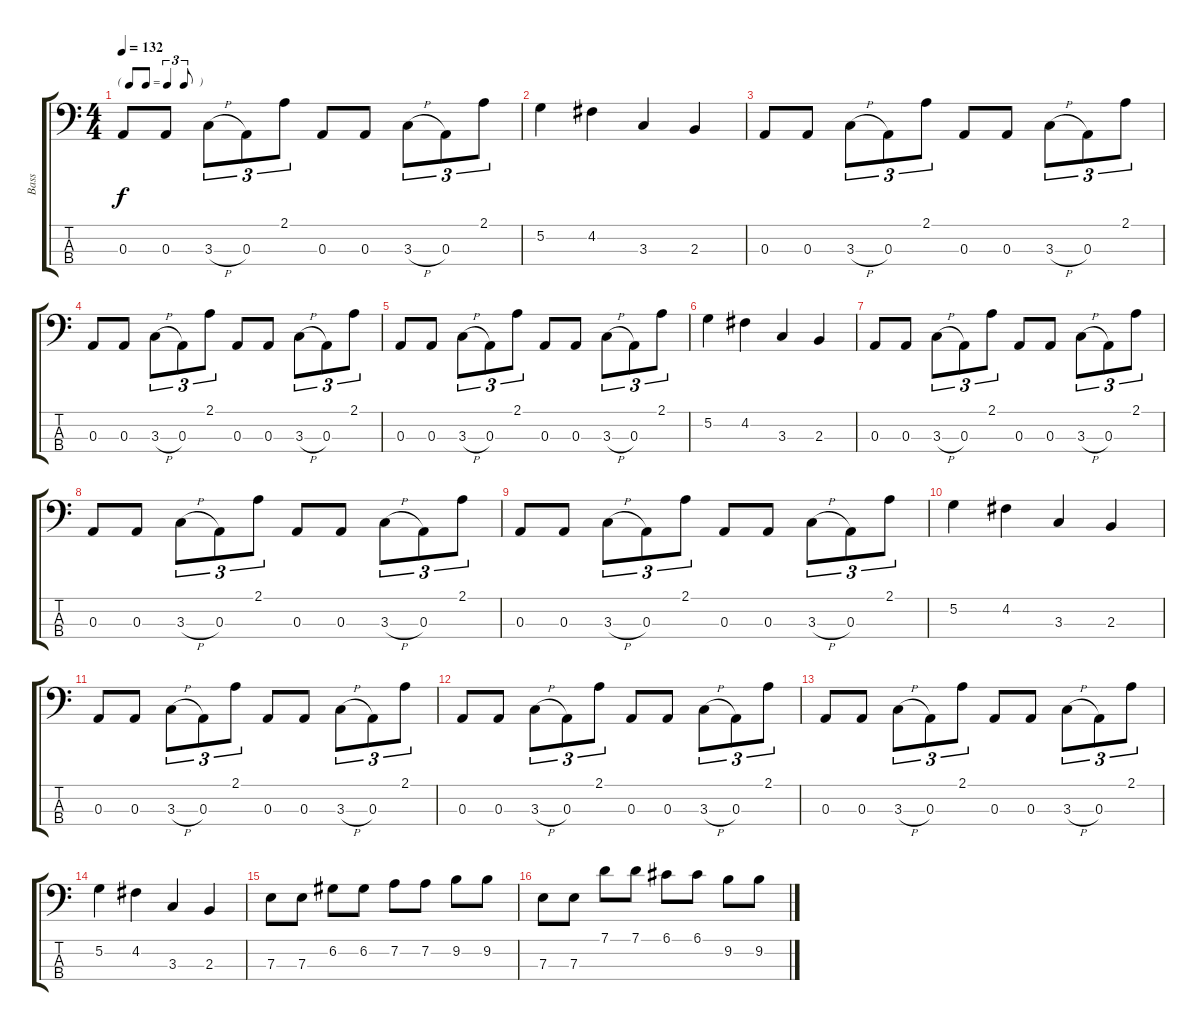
\track ("Bass" "Bass") {instrument electricbassfinger}
\staff {score tabs}
\tuning (G2 D2 A1 E1) {hide}
\ts (4 4)
\tf triplet8th
\tempo 132
\clef f4
\ks c
0.3.8{dy f} 0.3.8 3.3{h}.8{tu (3 2)} 0.3.8{tu (3 2)} 2.1.8{tu (3 2)} 0.3.8 0.3.8 3.3{h}.8{tu (3 2)} 0.3.8{tu (3 2)} 2.1.8{tu (3 2)} |
5.2.4 4.2.4 3.3.4 2.3.4 |
0.3.8 0.3.8 3.3{h}.8{tu (3 2)} 0.3.8{tu (3 2)} 2.1.8{tu (3 2)} 0.3.8 0.3.8 3.3{h}.8{tu (3 2)} 0.3.8{tu (3 2)} 2.1.8{tu (3 2)} |
0.3.8 0.3.8 3.3{h}.8{tu (3 2)} 0.3.8{tu (3 2)} 2.1.8{tu (3 2)} 0.3.8 0.3.8 3.3{h}.8{tu (3 2)} 0.3.8{tu (3 2)} 2.1.8{tu (3 2)} |
0.3.8 0.3.8 3.3{h}.8{tu (3 2)} 0.3.8{tu (3 2)} 2.1.8{tu (3 2)} 0.3.8 0.3.8 3.3{h}.8{tu (3 2)} 0.3.8{tu (3 2)} 2.1.8{tu (3 2)} |
5.2.4 4.2.4 3.3.4 2.3.4 |
0.3.8 0.3.8 3.3{h}.8{tu (3 2)} 0.3.8{tu (3 2)} 2.1.8{tu (3 2)} 0.3.8 0.3.8 3.3{h}.8{tu (3 2)} 0.3.8{tu (3 2)} 2.1.8{tu (3 2)} |
0.3.8 0.3.8 3.3{h}.8{tu (3 2)} 0.3.8{tu (3 2)} 2.1.8{tu (3 2)} 0.3.8 0.3.8 3.3{h}.8{tu (3 2)} 0.3.8{tu (3 2)} 2.1.8{tu (3 2)} |
0.3.8 0.3.8 3.3{h}.8{tu (3 2)} 0.3.8{tu (3 2)} 2.1.8{tu (3 2)} 0.3.8 0.3.8 3.3{h}.8{tu (3 2)} 0.3.8{tu (3 2)} 2.1.8{tu (3 2)} |
5.2.4 4.2.4 3.3.4 2.3.4 |
0.3.8 0.3.8 3.3{h}.8{tu (3 2)} 0.3.8{tu (3 2)} 2.1.8{tu (3 2)} 0.3.8 0.3.8 3.3{h}.8{tu (3 2)} 0.3.8{tu (3 2)} 2.1.8{tu (3 2)} |
0.3.8 0.3.8 3.3{h}.8{tu (3 2)} 0.3.8{tu (3 2)} 2.1.8{tu (3 2)} 0.3.8 0.3.8 3.3{h}.8{tu (3 2)} 0.3.8{tu (3 2)} 2.1.8{tu (3 2)} |
0.3.8 0.3.8 3.3{h}.8{tu (3 2)} 0.3.8{tu (3 2)} 2.1.8{tu (3 2)} 0.3.8 0.3.8 3.3{h}.8{tu (3 2)} 0.3.8{tu (3 2)} 2.1.8{tu (3 2)} |
5.2.4 4.2.4 3.3.4 2.3.4 |
7.3.8 7.3.8 6.2.8 6.2.8 7.2.8 7.2.8 9.2.8 9.2.8 |
7.3.8 7.3.8 7.1.8 7.1.8 6.1.8 6.1.8 9.2.8 9.2.8
